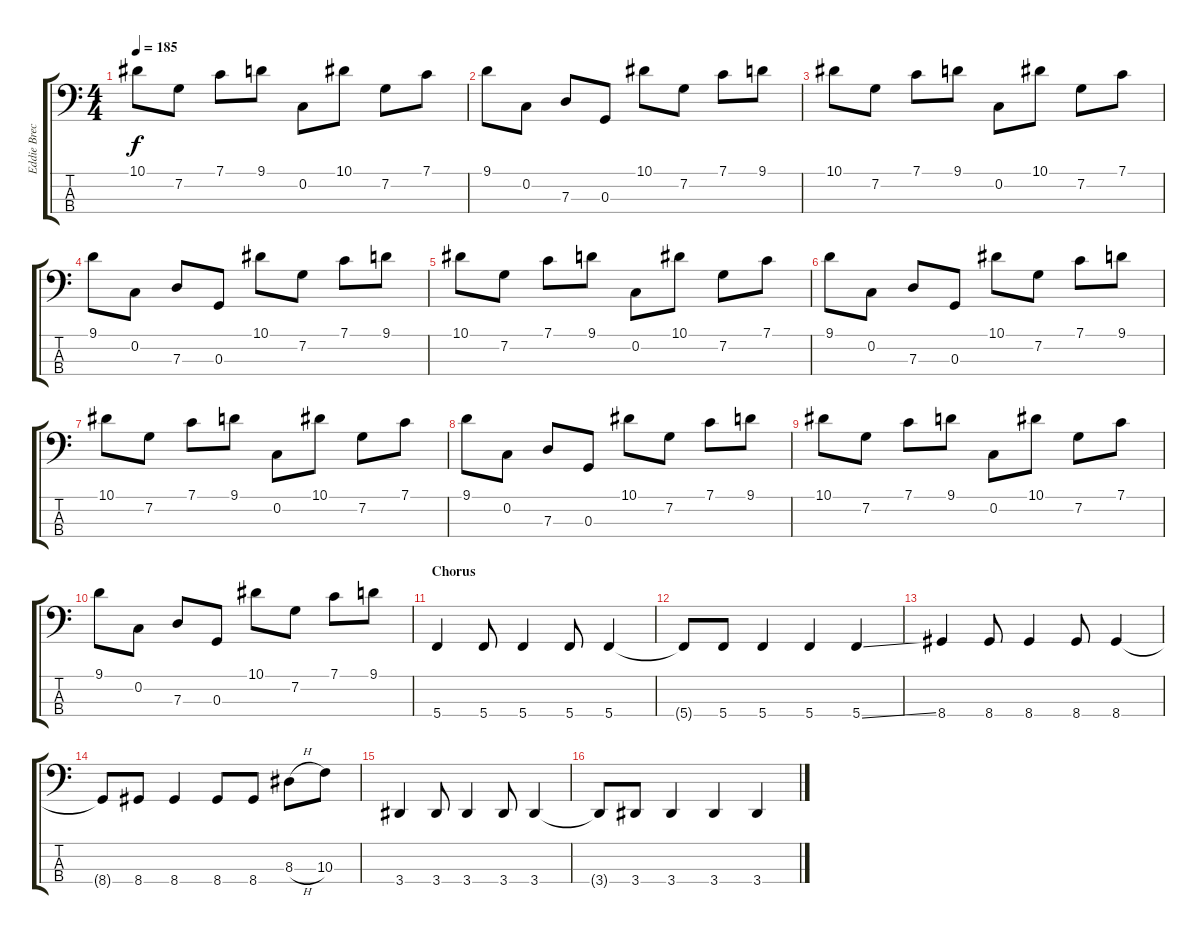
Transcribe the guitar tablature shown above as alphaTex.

\track ("Eddie Breckenridge (Bass)" "Eddie Brec") {instrument electricbassfinger}
\staff {score tabs}
\tuning (F2 C2 G1 C1) {hide}
\ts (4 4)
\tempo 185
\clef f4
\ks c
10.1.8{dy f} 7.2.8 7.1.8 9.1.8 0.2.8 10.1.8 7.2.8 7.1.8 |
9.1.8 0.2.8 7.3.8 0.3.8 10.1.8 7.2.8 7.1.8 9.1.8 |
10.1.8 7.2.8 7.1.8 9.1.8 0.2.8 10.1.8 7.2.8 7.1.8 |
9.1.8 0.2.8 7.3.8 0.3.8 10.1.8 7.2.8 7.1.8 9.1.8 |
10.1.8 7.2.8 7.1.8 9.1.8 0.2.8 10.1.8 7.2.8 7.1.8 |
9.1.8 0.2.8 7.3.8 0.3.8 10.1.8 7.2.8 7.1.8 9.1.8 |
10.1.8 7.2.8 7.1.8 9.1.8 0.2.8 10.1.8 7.2.8 7.1.8 |
9.1.8 0.2.8 7.3.8 0.3.8 10.1.8 7.2.8 7.1.8 9.1.8 |
10.1.8 7.2.8 7.1.8 9.1.8 0.2.8 10.1.8 7.2.8 7.1.8 |
9.1.8 0.2.8 7.3.8 0.3.8 10.1.8 7.2.8 7.1.8 9.1.8 |
\section ("" "Chorus")
5.4.4 5.4.8 5.4.4 5.4.8 5.4.4 |
5.4{t}.8 5.4.8 5.4.4 5.4.4 5.4{ss}.4 |
8.4.4 8.4.8 8.4.4 8.4.8 8.4.4 |
8.4{t}.8 8.4.8 8.4.4 8.4.8 8.4.8 8.3{h}.8 10.3.8 |
3.4.4 3.4.8 3.4.4 3.4.8 3.4.4 |
3.4{t}.8 3.4.8 3.4.4 3.4.4 3.4.4
